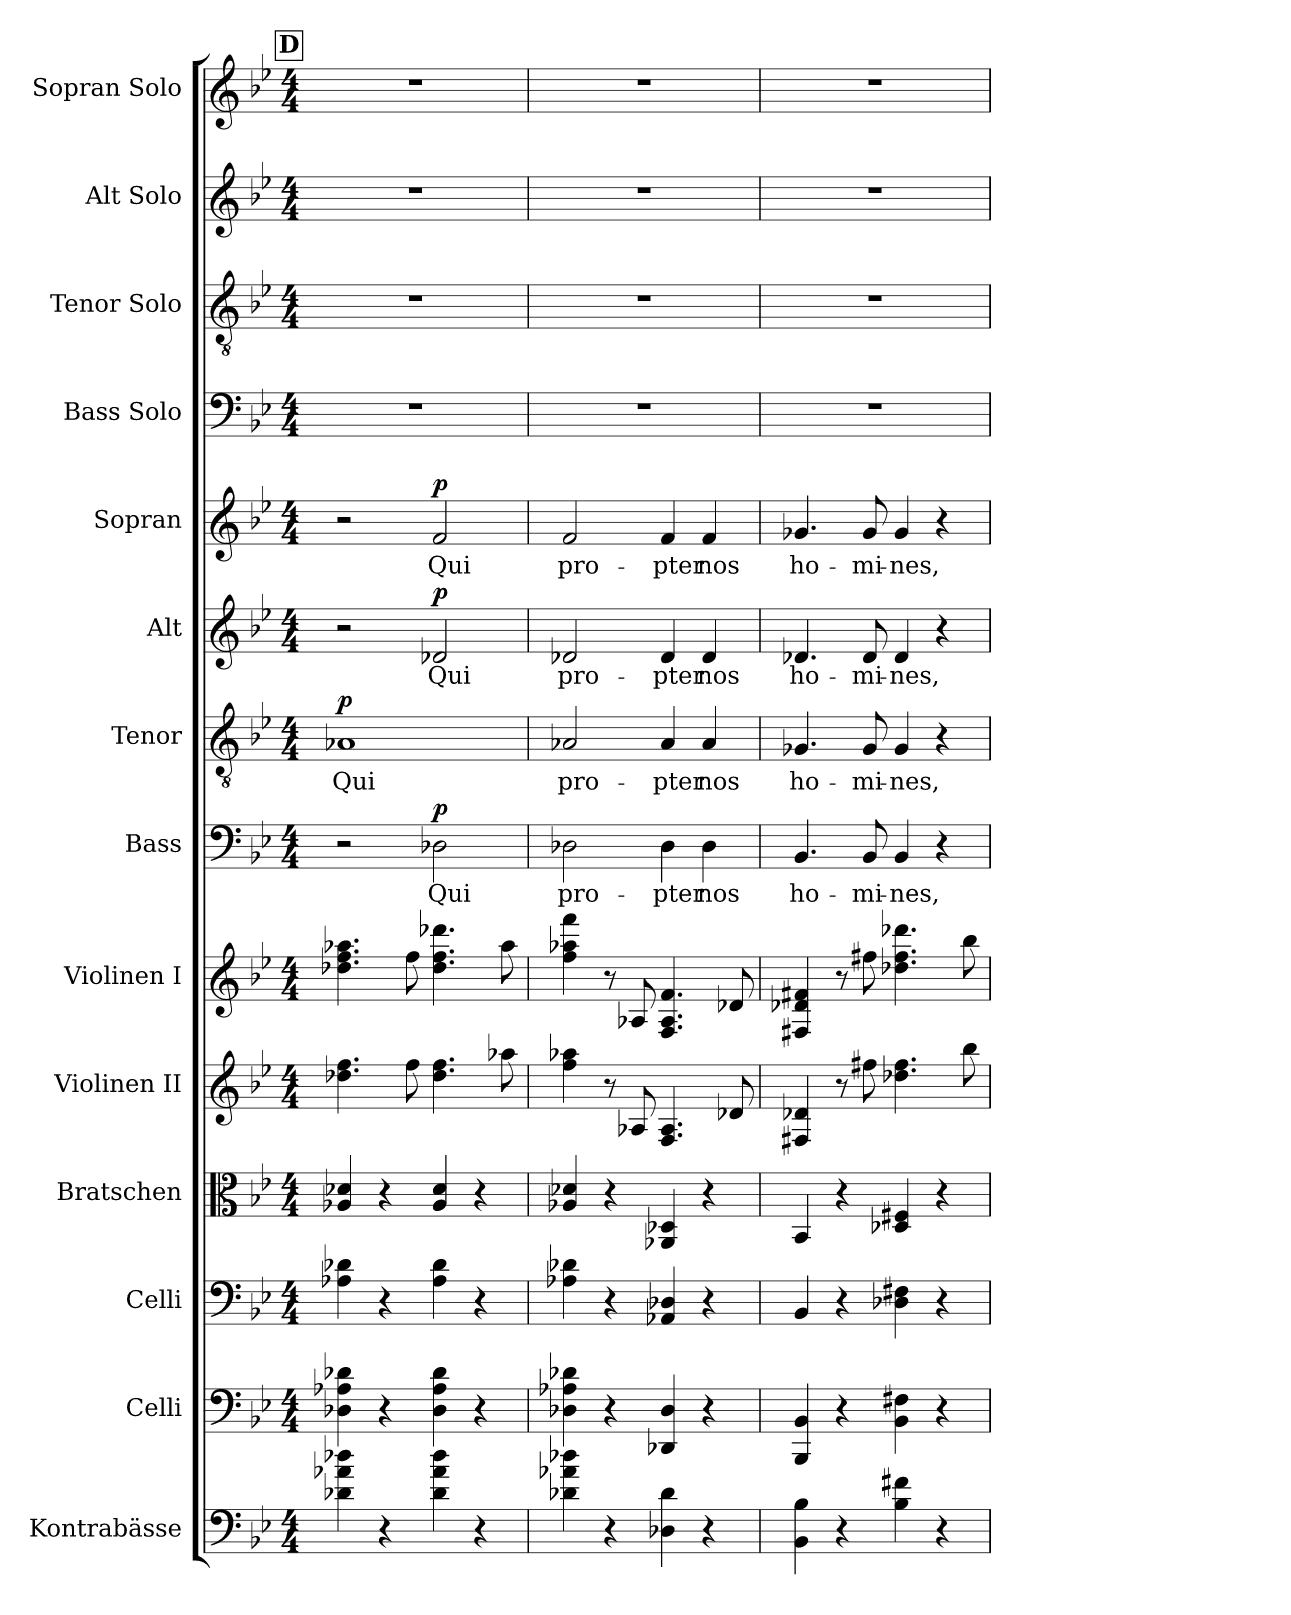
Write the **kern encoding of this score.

**kern	**kern	**kern	**kern	**kern	**kern	**kern	**text	**dynam	**kern	**text	**dynam	**kern	**text	**dynam	**kern	**text	**dynam	**kern	**kern	**kern	**kern
*part14	*part13	*part12	*part11	*part10	*part9	*part8	*part8	*part8	*part7	*part7	*part7	*part6	*part6	*part6	*part5	*part5	*part5	*part4	*part3	*part2	*part1
*staff14	*staff13	*staff12	*staff11	*staff10	*staff9	*staff8	*staff8	*staff8	*staff7	*staff7	*staff7	*staff6	*staff6	*staff6	*staff5	*staff5	*staff5	*staff4	*staff3	*staff2	*staff1
*I"Kontrabässe	*I"Celli	*I"Celli	*I"Bratschen	*I"Violinen II	*I"Violinen I	*I"Bass	*	*	*I"Tenor	*	*	*I"Alt	*	*	*I"Sopran	*	*	*I"Bass Solo	*I"Tenor Solo	*I"Alt Solo	*I"Sopran Solo
*	*I'Cl.	*	*	*	*I'Vl.	*I'B.	*	*	*I'T.	*	*	*I'A.	*	*	*I'S.	*	*	*I'B.S.	*I'T.S.	*I'A.S.	*I'S.S.
*clefF4	*clefF4	*clefF4	*clefC3	*clefG2	*clefG2	*clefF4	*	*	*clefGv2	*	*	*clefG2	*	*	*clefG2	*	*	*clefF4	*clefGv2	*clefG2	*clefG2
*ITrd7c12	*	*	*	*	*	*	*	*	*	*	*	*	*	*	*	*	*	*	*	*	*
*k[b-e-]	*k[b-e-]	*k[b-e-]	*k[b-e-]	*k[b-e-]	*k[b-e-]	*k[b-e-]	*	*	*k[b-e-]	*	*	*k[b-e-]	*	*	*k[b-e-]	*	*	*k[b-e-]	*k[b-e-]	*k[b-e-]	*k[b-e-]
*B-:	*B-:	*B-:	*B-:	*B-:	*B-:	*B-:	*	*	*B-:	*	*	*B-:	*	*	*B-:	*	*	*B-:	*B-:	*B-:	*B-:
*M4/4	*M4/4	*M4/4	*M4/4	*M4/4	*M4/4	*M4/4	*	*	*M4/4	*	*	*M4/4	*	*	*M4/4	*	*	*M4/4	*M4/4	*M4/4	*M4/4
!!LO:REH:place=s1:a:fs=14:t=D
=90	=90	=90	=90	=90	=90	=90	=90	=90	=90	=90	=90	=90	=90	=90	=90	=90	=90	=90	=90	=90	=90
!	!	!	!	!	!	!	!	!	!	!LO:LY:b	!LO:DY:a	!	!	!	!	!	!	!	!	!	!
4D-X\ 4A-X\ 4d-X\	4D-X\ 4A-X\ 4d-X\	4A-X\ 4d-X\	4A-X/ 4d-X/	4.dd-X\ 4.ff\	4.dd-X\ 4.ff\ 4.aa-X\	2r	.	.	1A-X	Qui	p	2r	.	.	2r	.	.	1r	1r	1r	1r
4r	4r	4r	4r	.	.	.	.	.	.	.	.	.	.	.	.	.	.	.	.	.	.
.	.	.	.	8ff\	8ff\	.	.	.	.	.	.	.	.	.	.	.	.	.	.	.	.
!	!	!	!	!	!	!	!LO:LY:b	!LO:DY:a	!	!	!	!	!LO:LY:b	!LO:DY:a	!	!LO:LY:b	!LO:DY:a	!	!	!	!
4D-\ 4A-\ 4d-\	4D-\ 4A-\ 4d-\	4A-\ 4d-\	4A-/ 4d-/	4.dd-\ 4.ff\	4.dd-\ 4.ff\ 4.ddd-X\	2D-X\	Qui	p	.	.	.	2d-X/	Qui	p	2f/	Qui	p	.	.	.	.
4r	4r	4r	4r	.	.	.	.	.	.	.	.	.	.	.	.	.	.	.	.	.	.
.	.	.	.	8aa-X\	8aa-\	.	.	.	.	.	.	.	.	.	.	.	.	.	.	.	.
!!LO:LB:g=z
=91	=91	=91	=91	=91	=91	=91	=91	=91	=91	=91	=91	=91	=91	=91	=91	=91	=91	=91	=91	=91	=91
!	!	!	!	!	!	!	!LO:LY:b	!	!	!LO:LY:b	!	!	!LO:LY:b	!	!	!LO:LY:b	!	!	!	!	!
4D-X\ 4A-X\ 4d-X\	4D-X\ 4A-X\ 4d-X\	4A-X\ 4d-X\	4A-X/ 4d-X/	4ff\ 4aa-X\	4ff\ 4aa-X\ 4fff\	2D-X\	-pro-	.	2A-X/	-pro-	.	2d-X/	-pro-	.	2f/	-pro-	.	1r	1r	1r	1r
4r	4r	4r	4r	8r	8r	.	.	.	.	.	.	.	.	.	.	.	.	.	.	.	.
.	.	.	.	8A-X/	8A-X/	.	.	.	.	.	.	.	.	.	.	.	.	.	.	.	.
!	!	!	!	!	!	!	!LO:LY:b	!	!	!LO:LY:b	!	!	!LO:LY:b	!	!	!LO:LY:b	!	!	!	!	!
4DD-X\ 4D-\	4DD-X/ 4D-/	4AA-X/ 4D-X/	4AA-X/ 4D-X/	4.F/ 4.A-/	4.F/ 4.A-/ 4.f/	4D-\	pter	.	4A-/	pter	.	4d-/	pter	.	4f/	pter	.	.	.	.	.
!	!	!	!	!	!	!	!LO:LY:b	!	!	!LO:LY:b	!	!	!LO:LY:b	!	!	!LO:LY:b	!	!	!	!	!
4r	4r	4r	4r	.	.	4D-\	nos	.	4A-/	nos	.	4d-/	nos	.	4f/	nos	.	.	.	.	.
.	.	.	.	8d-X/	8d-X/	.	.	.	.	.	.	.	.	.	.	.	.	.	.	.	.
=92	=92	=92	=92	=92	=92	=92	=92	=92	=92	=92	=92	=92	=92	=92	=92	=92	=92	=92	=92	=92	=92
!	!	!	!	!	!	!	!LO:LY:b	!	!	!LO:LY:b	!	!	!LO:LY:b	!	!	!LO:LY:b	!	!	!	!	!
4BBB-\ 4BB-\	4BBB-/ 4BB-/	4BB-/	4BB-/	4F#X/ 4d-X/	4F#X/ 4d-X/ 4f#X/	4.BB-/	-ho-	.	4.G-X/	-ho-	.	4.d-X/	-ho-	.	4.g-X/	-ho-	.	1r	1r	1r	1r
4r	4r	4r	4r	8r	8r	.	.	.	.	.	.	.	.	.	.	.	.	.	.	.	.
!	!	!	!	!	!	!	!LO:LY:b	!	!	!LO:LY:b	!	!	!LO:LY:b	!	!	!LO:LY:b	!	!	!	!	!
.	.	.	.	8ff#X\	8ff#X\	8BB-/	-mi-	.	8G-/	-mi-	.	8d-/	-mi-	.	8g-/	-mi-	.	.	.	.	.
!	!	!	!	!	!	!	!LO:LY:b	!	!	!LO:LY:b	!	!	!LO:LY:b	!	!	!LO:LY:b	!	!	!	!	!
4BB-\ 4F#X\	4BB-\ 4F#X\	4D-X\ 4F#X\	4D-X/ 4F#X/	4.dd-X\ 4.ff#\	4.dd-X\ 4.ff#\ 4.ddd-X\	4BB-/	nes,	.	4G-/	nes,	.	4d-/	nes,	.	4g-/	nes,	.	.	.	.	.
4r	4r	4r	4r	.	.	4r	.	.	4r	.	.	4r	.	.	4r	.	.	.	.	.	.
.	.	.	.	8bb-\	8bb-\	.	.	.	.	.	.	.	.	.	.	.	.	.	.	.	.
=	=	=	=	=	=	=	=	=	=	=	=	=	=	=	=	=	=	=	=	=	=
*-	*-	*-	*-	*-	*-	*-	*-	*-	*-	*-	*-	*-	*-	*-	*-	*-	*-	*-	*-	*-	*-
